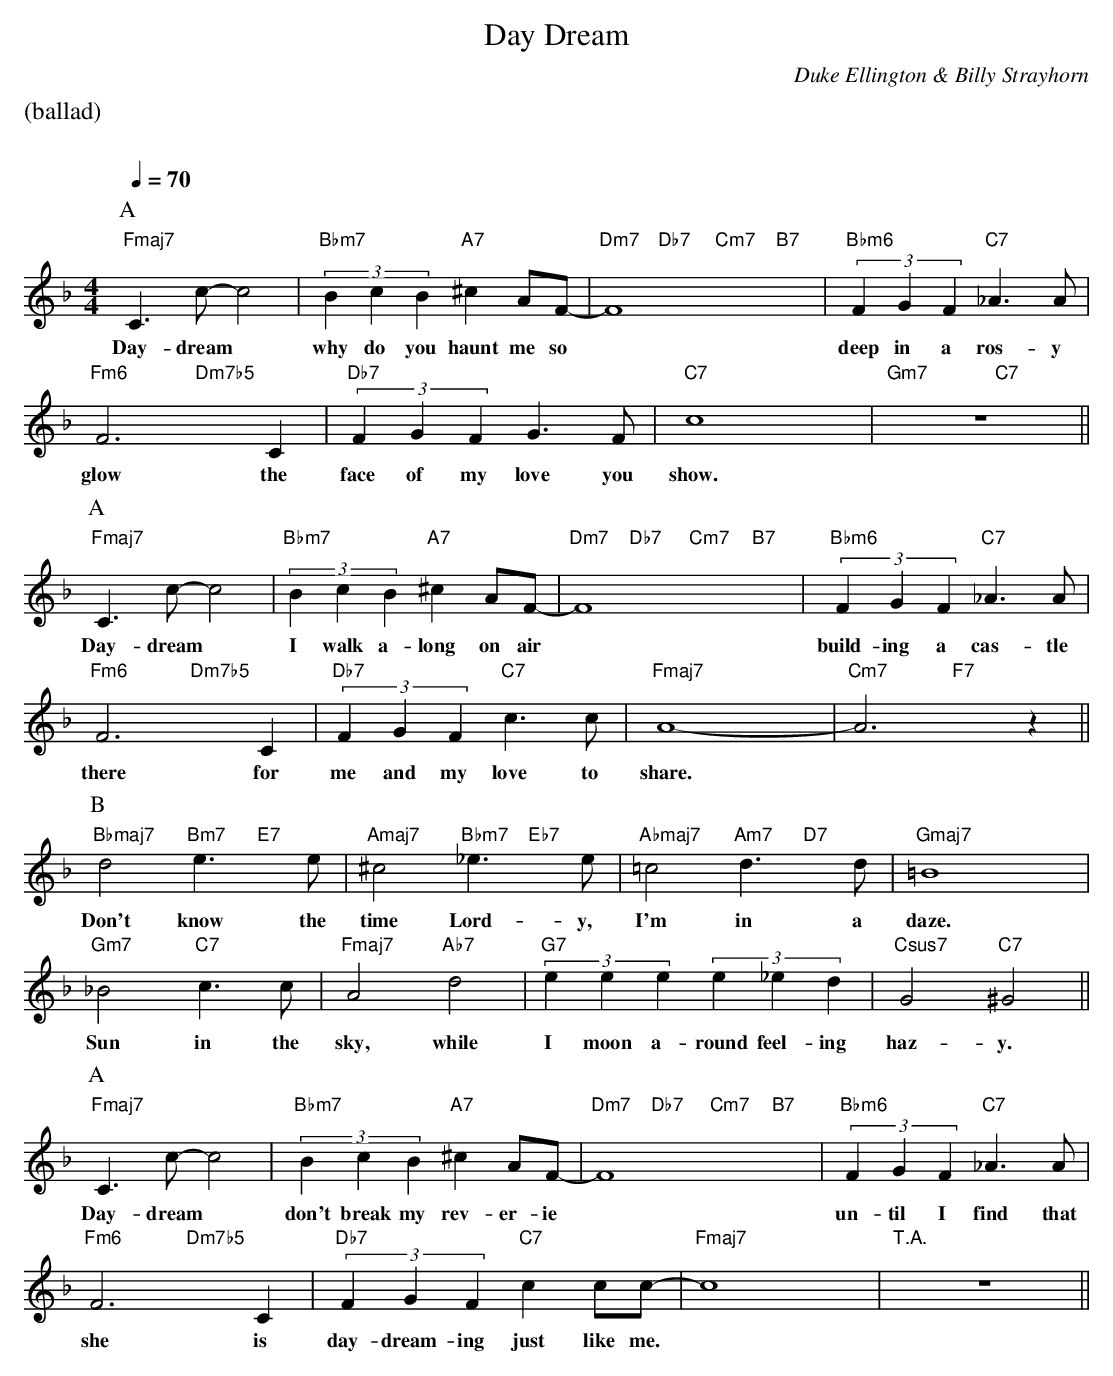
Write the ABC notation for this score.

X:1
T:Day Dream
M:4/4
L:1/4
C:Duke Ellington & Billy Strayhorn
Q:1/4=70
K:F
%%staves (chords melody)
%%text (ballad)
%%vskip 20
P:A
V:chords
"Fmaj7"x2 x2 | "Bbm7"x2 "A7"x2 | "Dm7"x"Db7"x "Cm7"x"B7"x | "Bbm6"x2 "C7"x2 |
"Fm6"x2 "Dm7b5"x2 | "Db7"x2 x2 | "C7"x2 x2 | "Gm7"x2 "C7"x2 ||
V:melody
C>c-c2 | (3BcB ^cA/F/-| F4 | (3FGF _A>A |
w:Day-dream * why do you haunt me so * deep in a ros-y
F3C | (3FGF G>F|c4|z4||
w:glow the face of my love you show.
P:A
V:chords
"Fmaj7"x2 x2 | "Bbm7"x2 "A7"x2 | "Dm7"x"Db7"x "Cm7"x"B7"x | "Bbm6"x2 "C7"x2 |
"Fm6"x2 "Dm7b5"x2 | "Db7"x2 "C7"x2 | "Fmaj7"x2 x2 | "Cm7"x2 "F7"x2 ||
V:melody
C>c-c2|(3BcB ^cA/F/-|F4|(3FGF _A>A|
w:Day-dream * I walk a-long on air * build-ing a cas-tle
F3C|(3FGF c>c|A4-|A3z||
w:there for me and my love to share.*
P:B
V:chords
"Bbmaj7"x2 "Bm7"x"E7"x | "Amaj7"x2 "Bbm7"x"Eb7"x | "Abmaj7"x2 "Am7"x"D7"x | "Gmaj7"x2 x2 |
"Gm7"x2 "C7"x2 | "Fmaj7"x2 "Ab7"x2 | "G7"x2 x2 | "Csus7"x2 "C7"x2 ||
V:melody
d2e>e|^c2 _e>e|=c2 d>d|=B4|
w:Don't know the time Lord-y, I'm in a daze.
_B2 c>c|A2d2|(3eee (3e_ed|G2^G2||
w:Sun in the sky, while I moon a-round feel-ing haz-y.
P:A
V:chords
"Fmaj7"x2 x2 | "Bbm7"x2 "A7"x2 | "Dm7"x"Db7"x "Cm7"x"B7"x | "Bbm6"x2 "C7"x2 |
"Fm6"x2 "Dm7b5"x2 | "Db7"x2 "C7"x2 | "Fmaj7"x2 x2 | "T.A."x2 x2 ||
V:melody
C>c-c2|(3BcB ^cA/F/-|F4|(3FGF _A>A|
w:Day-dream * don't break my rev-er-ie * un-til I find that
F3C|(3FGF cc/c/-|c4|z4|]
w:she is day-dream-ing just like me.*
